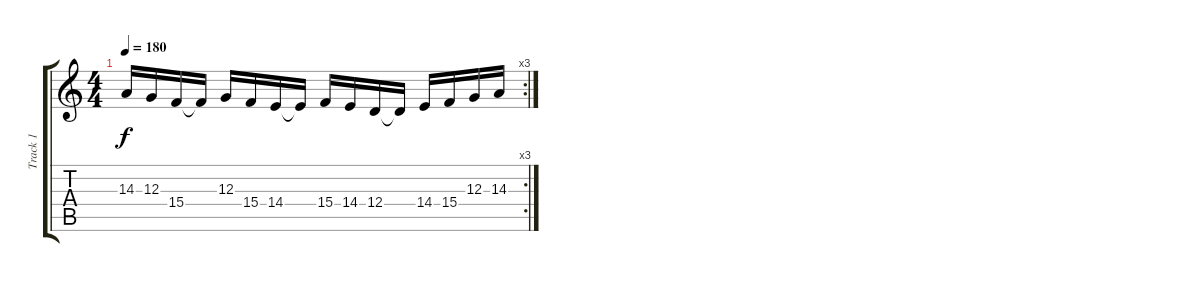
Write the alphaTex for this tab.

\track ("Track 1" "Track 1") {instrument lead5charang}
\staff {score tabs}
\tuning (E4 B3 G3 D3 A2 E2) {hide}
\rc 3
\ts (4 4)
\tempo 180
\clef g2
\ks c
14.3.16{dy f} 12.3.16 15.4.16 15.4{t}.16 12.3.16 15.4.16 14.4.16 14.4{t}.16 15.4.16 14.4.16 12.4.16 12.4{t}.16 14.4.16 15.4.16 12.3.16 14.3.16
